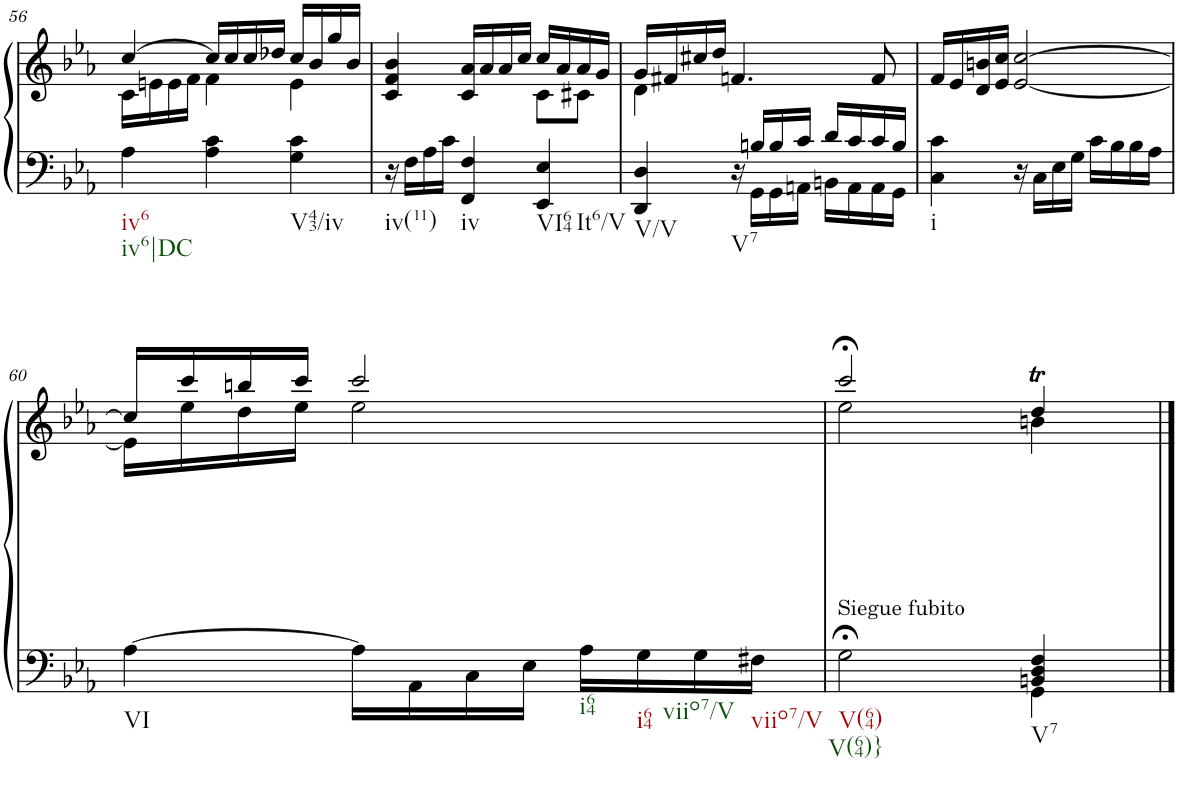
**kern	**kern
*part1	*part1
*staff2	*staff1
*I"Piano	*
*I'Pno.	*
!!LO:PB:g=z
*clefF4	*clefG2
*k[b-e-a-]	*k[b-e-a-]
*M3/4	*M3/4
=56	=56
*	*^
!LO:TX:b:t=iv6	!	!
!LO:TX:b:t=iv6|DC	!	!
4A-\	[4cc/	16c\LL
.	.	16en\
.	.	16e\
.	.	16f\JJ
4A-\ 4c\	16cc/LL]	4f\
.	16cc/	.
.	16cc/	.
.	16dd-X/JJ	.
!LO:TX:b:t=V43/iv	!	!
4G\ 4c\	16cc/LL	4e\
.	16b-/	.
.	16gg/	.
.	16b-/JJ	.
=57	=57	=57
!LO:TX:b:t=iv(11)	!	!
16r	4c/ 4f/ 4b-/	2ryy
16F\LL	.	.
16A-\	.	.
16c\JJ	.	.
!LO:TX:b:t=iv	!	!
4FF/ 4F/	16c/ 16a-/LL	.
.	16a-/	.
.	16a-/	.
.	16cc/JJ	.
!LO:TX:b:t=VI64	!	!
!LO:TX:b:t=It6/V	!	!
4EE-/ 4E-/	16cc/LL	8c\L
.	16a-/	.
.	16a-/	8c#X\J
.	16g/JJ	.
=58	=58	=58
*^	*	*
!LO:TX:b:t=V/V	!	!	!
4DD/ 4D/	16ryy	16g/LL	4d\
*v	*v	*	*
.	16f#X/	.
.	16cc#X/	.
.	16dd/JJ	.
!LO:TX:b:t=V7	!	!
16r	4.fn/	2ryy
*^	*	*
16Bn/LL	16GG\LL	.	.
16B/	16GG\	.	.
16c/JJ	16AAn\JJ	.	.
16d/LL	16BBn\LL	.	.
16c/	16AA\	.	.
16c/	16AA\	8f/	.
16B/JJ	16GG\JJ	.	.
*	*	*v	*v
=59	=59	=59
!LO:TX:b:t=i	!	!
*v	*v	*
4C\ 4c\	16f/LL
.	16e-/
.	16d/ 16bn/
.	16e-/ 16cc/JJ
16r	[<2e-/ [2cc/
16C\LL	.
16E-\	.
16G\JJ	.
16c\LL	.
16B-\	.
16B-\	.
16A-\JJ	.
!!LO:LB:g=z
=60	=60
*	*^
!LO:TX:b:t=VI	!	!
[4A-\	16cc/LL]	16e-\LL]
.	16ccc/	16ee-\
.	16bbn/	16dd\
.	16ccc/JJ	16ee-\JJ
16A-\LL]	2ccc/	2ee-\
16AA-\	.	.
16C\	.	.
16E-\JJ	.	.
!LO:TX:b:t=i64	!	!
16A-\LL	.	.
!LO:TX:b:t=i64	!	!
16G\	.	.
!LO:TX:b:t=viio7/V	!	!
16G\	.	.
!LO:TX:b:t=viio7/V	!	!
16F#X\JJ	.	.
=61	=61	=61
*^	*	*
!	!	!LO:TX:b:t=Siegue fubito	!
!LO:TX:b:t=V(64)	!	!	!
!LO:TX:b:t=V(64)}	!	!	!
2G;<\	2ryy	2ccc;</	2ee-\
!LO:TX:b:t=V7	!	!	!
4BBn/ 4D/ 4F/	4GG\	4ddt/	4bn\
*v	*v	*	*
*	*v	*v
==	==
*-	*-
